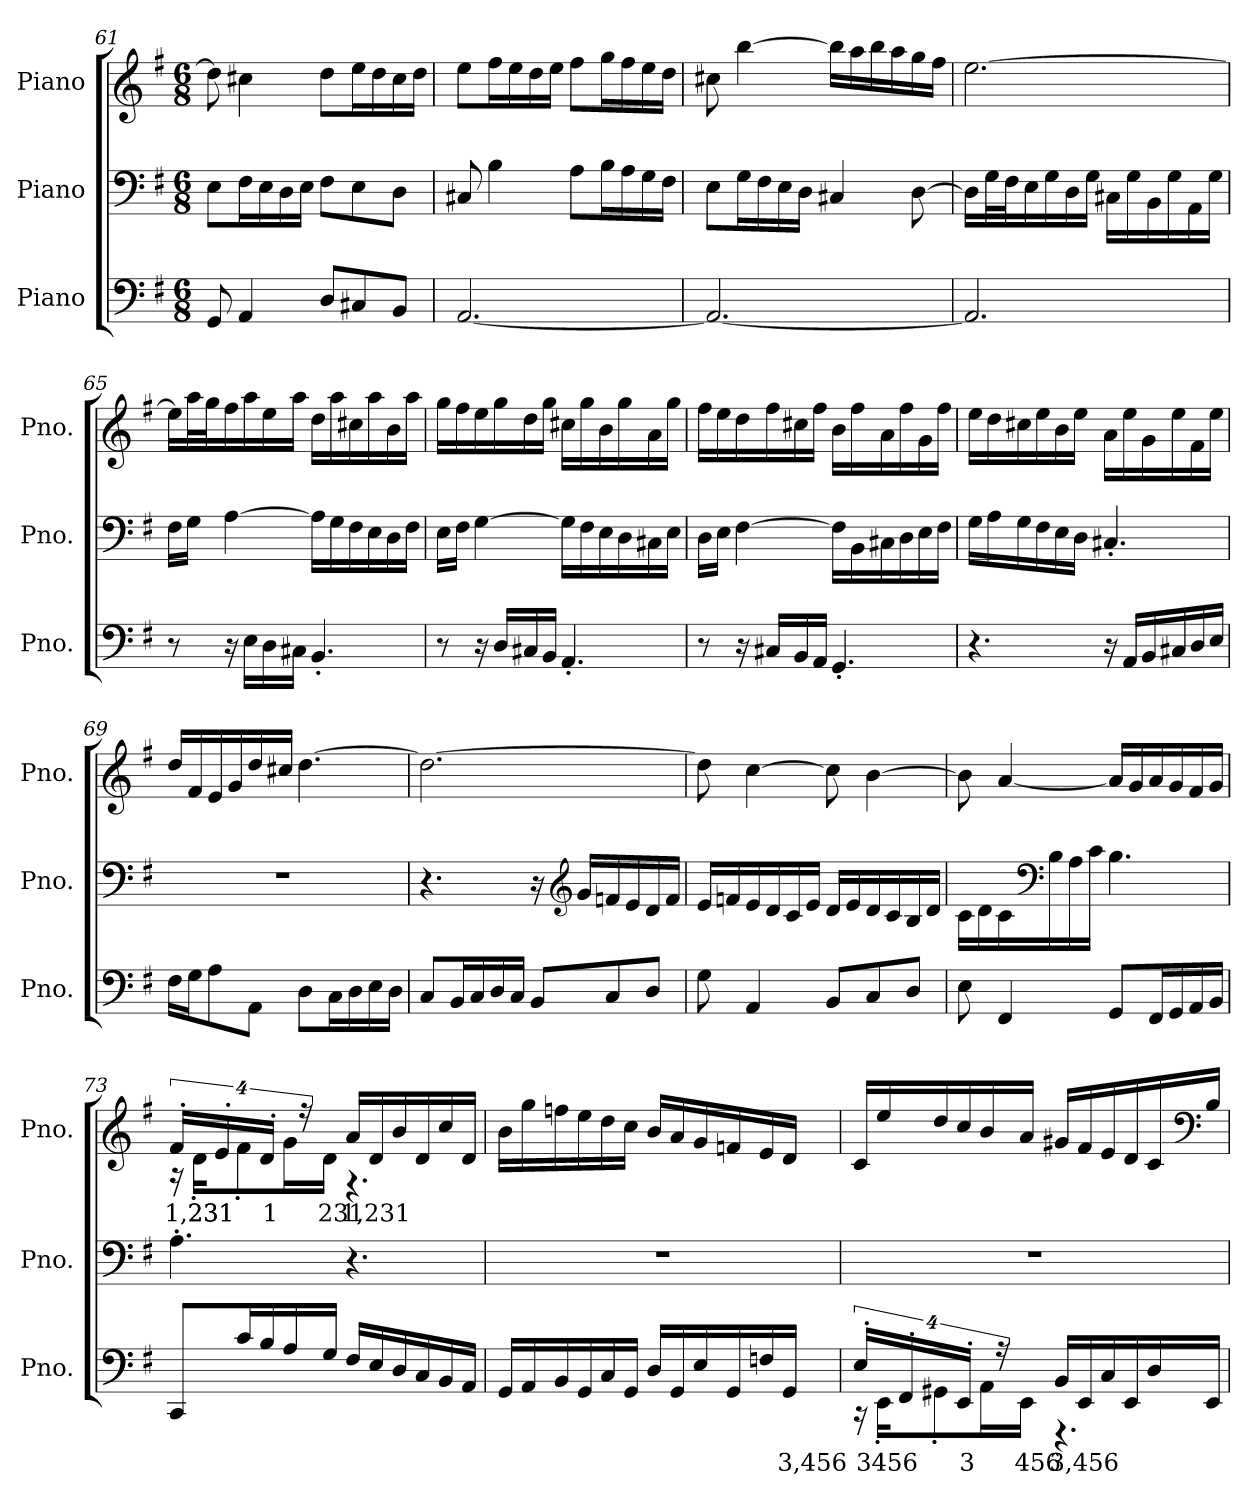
**kern	**text	**kern	**kern	**text
*part3	*part3	*part2	*part1	*part1
*staff3	*staff3	*staff2	*staff1	*staff1
*I"Piano	*	*I"Piano	*I"Piano	*
*I'Pno.	*	*I'Pno.	*I'Pno.	*
!!LO:PB:g=z
*clefF4	*	*clefF4	*clefG2	*
*k[f#]	*	*k[f#]	*k[f#]	*
*M6/8	*	*M6/8	*M6/8	*
=61	=61	=61	=61	=61
8GGi/	.	8Ej\L	8ddZ\]	.
4AAi/	.	16F#j\L	4cc#XZ\	.
.	.	16Ej\	.	.
.	.	16Dj\	.	.
.	.	16Ej\JJ	.	.
8Di/L	.	8F#j\L	8ddZ\L	.
8C#Xi/	.	8Ej\	16eeZ\L	.
.	.	.	16ddZ\	.
8BBi/J	.	8Dj\J	16cc#Z\	.
.	.	.	16ddZ\JJ	.
=62	=62	=62	=62	=62
[2.AAi/	.	8C#Xj/	8eeZ\L	.
.	.	4Bj\	16ff#Z\L	.
.	.	.	16eeZ\	.
.	.	.	16ddZ\	.
.	.	.	16eeZ\JJ	.
.	.	8Aj\L	8ff#Z\L	.
.	.	16Bj\L	16ggZ\L	.
.	.	16Aj\	16ff#Z\	.
.	.	16Gj\	16eeZ\	.
.	.	16F#j\JJ	16ddZ\JJ	.
=63	=63	=63	=63	=63
2.AAi/_	.	8Ej\L	8cc#XZ\	.
.	.	16Gj\L	[4bbZ\	.
.	.	16F#j\	.	.
.	.	16Ej\	.	.
.	.	16Dj\JJ	.	.
.	.	4C#Xj/	16bbZ\LL]	.
.	.	.	16aaZ\	.
.	.	.	16bbZ\	.
.	.	.	16aaZ\	.
.	.	[8Dj\	16ggZ\	.
.	.	.	16ff#Z\JJ	.
!!LO:LB:g=z
=64	=64	=64	=64	=64
2.AAi/]	.	16Dj\LL]	[2.eeZ\	.
.	.	32Gj\L	.	.
.	.	32F#j\J	.	.
.	.	16Ej\	.	.
.	.	16Gj\	.	.
.	.	16Dj\	.	.
.	.	16Gj\JJ	.	.
.	.	16C#Xj\LL	.	.
.	.	16Gj\	.	.
.	.	16BBj\	.	.
.	.	16Gj\	.	.
.	.	16AAj\	.	.
.	.	16Gj\JJ	.	.
=65	=65	=65	=65	=65
8r	.	16F#j\LL	16eeZ\LL]	.
.	.	16Gj\JJ	32aaZ\L	.
.	.	.	32ggZ\J	.
16r	.	[4Aj\	16ff#Z\	.
16Ei\LL	.	.	16aaZ\	.
16Di\	.	.	16eeZ\	.
16C#Xi\JJ	.	.	16aaZ\JJ	.
4.BB'i/	.	16Aj\LL]	16ddZ\LL	.
.	.	16Gj\	16aaZ\	.
.	.	16F#j\	16cc#XZ\	.
.	.	16Ej\	16aaZ\	.
.	.	16Dj\	16bZ\	.
.	.	16F#j\JJ	16aaZ\JJ	.
=66	=66	=66	=66	=66
8r	.	16Ej\LL	16ggZ\LL	.
.	.	16F#j\JJ	16ff#Z\	.
16r	.	[4Gj\	16eeZ\	.
16Di/LL	.	.	16ggZ\	.
16C#Xi/	.	.	16ddZ\	.
16BBi/JJ	.	.	16ggZ\JJ	.
4.AA'i/	.	16Gj\LL]	16cc#XZ\LL	.
.	.	16F#j\	16ggZ\	.
.	.	16Ej\	16bZ\	.
.	.	16Dj\	16ggZ\	.
.	.	16C#Xj\	16aZ\	.
.	.	16Ej\JJ	16ggZ\JJ	.
!!LO:LB:g=z
=67	=67	=67	=67	=67
8r	.	16Dj\LL	16ff#Z\LL	.
.	.	16Ej\JJ	16eeZ\	.
16r	.	[4F#j\	16ddZ\	.
16C#Xi/LL	.	.	16ff#Z\	.
16BBi/	.	.	16cc#XZ\	.
16AAi/JJ	.	.	16ff#Z\JJ	.
4.GG'i/	.	16F#j\LL]	16bZ\LL	.
.	.	16BBj\	16ff#Z\	.
.	.	16C#Xj\	16aZ\	.
.	.	16Dj\	16ff#Z\	.
.	.	16Ej\	16gZ\	.
.	.	16F#j\JJ	16ff#Z\JJ	.
=68	=68	=68	=68	=68
4.r	.	16Gj\LL	16eeZ\LL	.
.	.	16Aj\	16ddZ\	.
.	.	16Gj\	16cc#XZ\	.
.	.	16F#j\	16eeZ\	.
.	.	16Ej\	16bZ\	.
.	.	16Dj\JJ	16eeZ\JJ	.
16r	.	4.C#X'j/	16aZ\LL	.
16AAi/LL	.	.	16eeZ\	.
16BBi/	.	.	16gZ\	.
16C#Xi/	.	.	16eeZ\	.
16Di/	.	.	16f#Z\	.
16Ei/JJ	.	.	16eeZ\JJ	.
=69	=69	=69	=69	=69
16F#i\LL	.	2.r	16ddZ/LL	.
16Gi\J	.	.	16f#Z/	.
8Ai\	.	.	16eZ/	.
.	.	.	16gZ/	.
8AAi\J	.	.	16ddZ/	.
.	.	.	16cc#XZ/JJ	.
8Di\L	.	.	[4.ddZ\	.
16Ci\L	.	.	.	.
16Di\	.	.	.	.
16Ei\	.	.	.	.
16Di\JJ	.	.	.	.
!!LO:LB:g=z
=70	=70	=70	=70	=70
8Ci/L	.	4.r	2.ddZ\_	.
16BBi/L	.	.	.	.
16Ci/	.	.	.	.
16Di/	.	.	.	.
16Ci/JJ	.	.	.	.
8BBi/L	.	16r	.	.
*	*	*clefG2	*	*
.	.	16gj/LL	.	.
8Ci/	.	16fnj/	.	.
.	.	16ej/	.	.
8Di/J	.	16dj/	.	.
.	.	16fj/JJ	.	.
=71	=71	=71	=71	=71
8Gi\	.	16ej/LL	8ddZ\]	.
.	.	16fnj/	.	.
4AAi/	.	16ej/	[4ccZ\	.
.	.	16dj/	.	.
.	.	16cj/	.	.
.	.	16ej/JJ	.	.
8BBi/L	.	16dj/LL	8ccZ\]	.
.	.	16ej/	.	.
8Ci/	.	16dj/	[4bZ\	.
.	.	16cj/	.	.
8Di/J	.	16Bj/	.	.
.	.	16dj/JJ	.	.
=72	=72	=72	=72	=72
8Ei\	.	16cj\LL	8bZ\]	.
.	.	16dj\	.	.
4FF#i/	.	16cj\	[4aZ/	.
*	*	*clefF4	*	*
.	.	16Bj\	.	.
.	.	16Aj\	.	.
.	.	16cj\JJ	.	.
8GGi/L	.	4.Bj\	16aZ/LL]	.
.	.	.	16gZ/	.
16FF#i/L	.	.	16aZ/	.
16GGi/	.	.	16gZ/	.
16AAi/	.	.	16f#Z/	.
16BBi/JJ	.	.	16gZ/JJ	.
!!LO:PB:g=z
=73	=73	=73	=73	=73
!	!	!	!	!LO:LY:b
*	*	*	*^	*
8CCi/L	.	4.A'j\	32%3f#'Z/L	16r	1,231
!	!	!	!	!	!LO:LY:b
.	.	.	.	16d'V\KL	231
.	.	.	32%3e'Z/	.	.
16ci/L	.	.	.	8f#'V\	.
!	!	!	!	!	!LO:LY:b
16Bi/	.	.	32%3d'Z/J	.	1
16Ai/	.	.	.	16gV\L	.
.	.	.	32%3r	.	.
!	!	!	!	!	!LO:LY:b
16Gi/JJ	.	.	.	16dV\JJ	231
!	!	!	!	!	!LO:LY:b
16F#i/LL	.	4.r	16aZ/LL	4.r	1,231
16Ei/	.	.	16dZ/	.	.
16Di/	.	.	16bZ/	.	.
16Ci/	.	.	16dZ/	.	.
16BBi/	.	.	16ccZ/	.	.
16AAi/JJ	.	.	16dZ/JJ	.	.
*	*	*	*v	*v	*
=74	=74	=74	=74	=74
16GGi/LL	.	2.r	16bZ\LL	.
16AAi/	.	.	16ggZ\	.
16BBi/	.	.	16ffnZ\	.
16GGi/	.	.	16eeZ\	.
16Ci/	.	.	16ddZ\	.
16GGi/JJ	.	.	16ccZ\JJ	.
16Di/LL	.	.	16bZ/LL	.
16GGi/	.	.	16aZ/	.
16Ei/	.	.	16gZ/	.
16GGi/	.	.	16fnZ/	.
16Fni/	.	.	16eZ/	.
!	!LO:LY:b	!	!	!
16GGi/JJ	3,456	.	16dZ/JJ	.
!!LO:LB:g=z
=75	=75	=75	=75	=75
!	!LO:LY:b	!	!	!
*^	*	*	*	*
32%3E'i/L	16r	3	2.r	16cZ/LL	.
!	!	!LO:LY:b	!	!	!
.	16EE'N\KL	456	.	16eeZ/	.
32%3FF#'i/	.	.	.	.	.
.	8GG#X'N\	.	.	16ddZ/	.
!	!	!LO:LY:b	!	!	!
32%3EE'i/J	.	3	.	16ccZ/	.
.	16AAN\L	.	.	16bZ/	.
32%3r	.	.	.	.	.
!	!	!LO:LY:b	!	!	!
.	16EEN\JJ	456	.	16aZ/JJ	.
!	!	!LO:LY:b	!	!	!
16BBi/LL	4.r	3,456	.	16g#XZ/LL	.
16EEi/	.	.	.	16f#Z/	.
16Ci/	.	.	.	16eZ/	.
16EEi/	.	.	.	16dZ/	.
16Di/	.	.	.	16cZ/	.
*	*	*	*	*clefF4	*
16EEi/JJ	.	.	.	16BZ/JJ	.
*v	*v	*	*	*	*
=	=	=	=	=
*-	*-	*-	*-	*-
